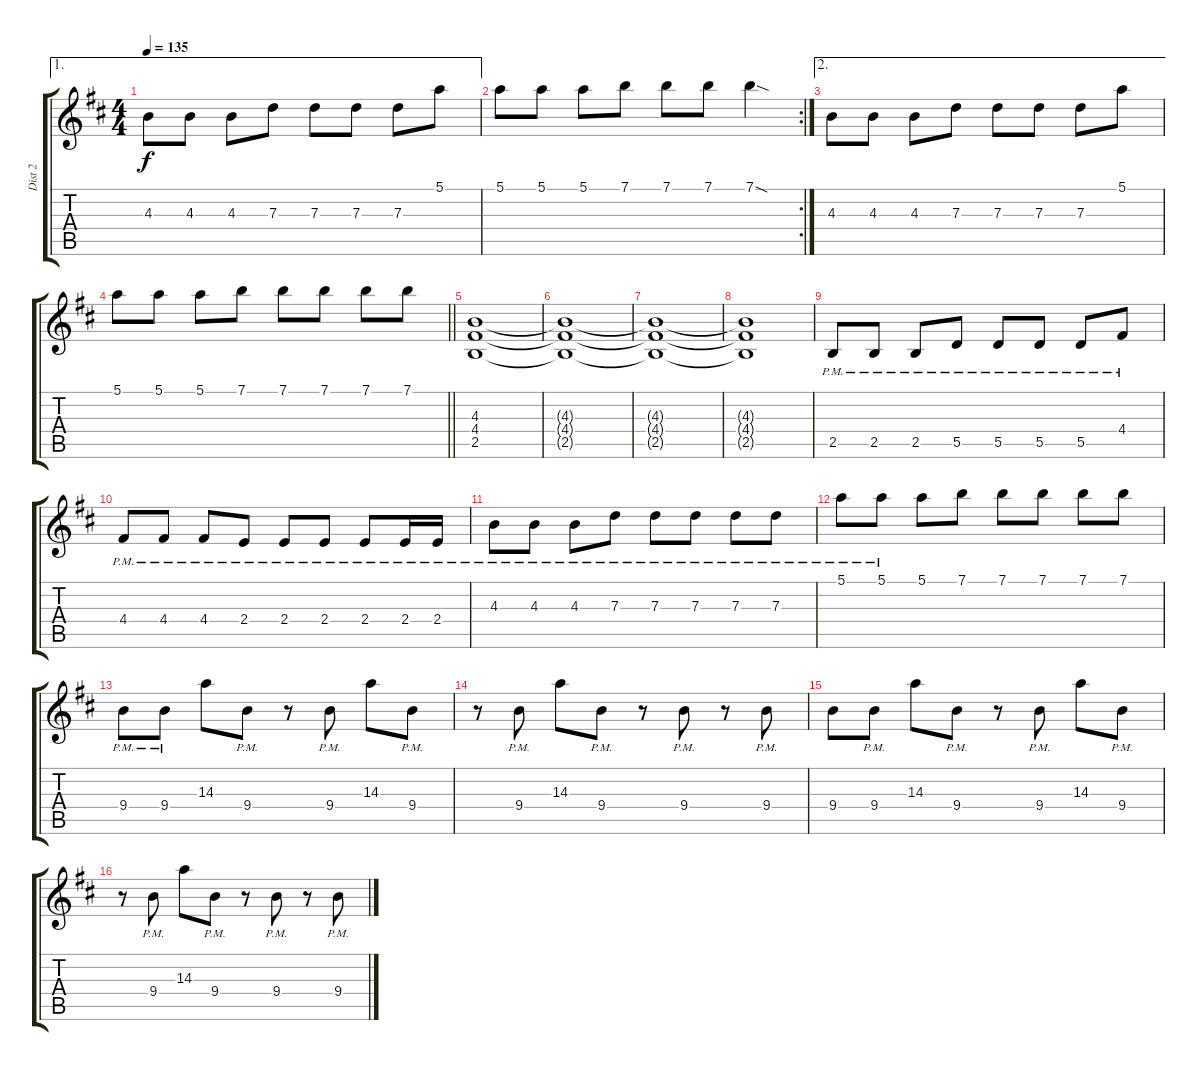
\track ("Dist 2" "Dist 2") {instrument distortionguitar}
\staff {score tabs}
\tuning (E4 B3 G3 D3 A2 E2) {hide}
\ae 1
\ts (4 4)
\tempo 135
\clef g2
\ks d
4.3.8{dy f} 4.3.8 4.3.8 7.3.8 7.3.8 7.3.8 7.3.8 5.1.8 |
\rc 2
5.1.8 5.1.8 5.1.8 7.1.8 7.1.8 7.1.8 7.1{sod}.4 |
\ae 2
4.3.8 4.3.8 4.3.8 7.3.8 7.3.8 7.3.8 7.3.8 5.1.8 |
\barLineRight lightlight
5.1.8 5.1.8 5.1.8 7.1.8 7.1.8 7.1.8 7.1.8 7.1.8 |
(4.3 4.4 2.5).1 |
(4.3{t} 4.4{t} 2.5{t}).1 |
(4.3{t} 4.4{t} 2.5{t}).1 |
(4.3{t} 4.4{t} 2.5{t}).1 |
2.5{pm}.8 2.5{pm}.8 2.5{pm}.8 5.5{pm}.8 5.5{pm}.8 5.5{pm}.8 5.5{pm}.8 4.4{pm}.8 |
4.4{pm}.8 4.4{pm}.8 4.4{pm}.8 2.4{pm}.8 2.4{pm}.8 2.4{pm}.8 2.4{pm}.8 2.4{pm}.16 2.4{pm}.16 |
4.3{pm}.8 4.3{pm}.8 4.3{pm}.8 7.3{pm}.8 7.3{pm}.8 7.3{pm}.8 7.3{pm}.8 7.3{pm}.8 |
5.1{pm}.8 5.1{pm}.8 5.1.8 7.1.8 7.1.8 7.1.8 7.1.8 7.1.8 |
9.4{pm}.8 9.4{pm}.8 14.3.8 9.4{pm}.8 r.8 9.4{pm}.8 14.3.8 9.4{pm}.8 |
r.8 9.4{pm}.8 14.3.8 9.4{pm}.8 r.8 9.4{pm}.8 r.8 9.4{pm}.8 |
9.4.8 9.4{pm}.8 14.3.8 9.4{pm}.8 r.8 9.4{pm}.8 14.3.8 9.4{pm}.8 |
r.8 9.4{pm}.8 14.3.8 9.4{pm}.8 r.8 9.4{pm}.8 r.8 9.4{pm}.8
